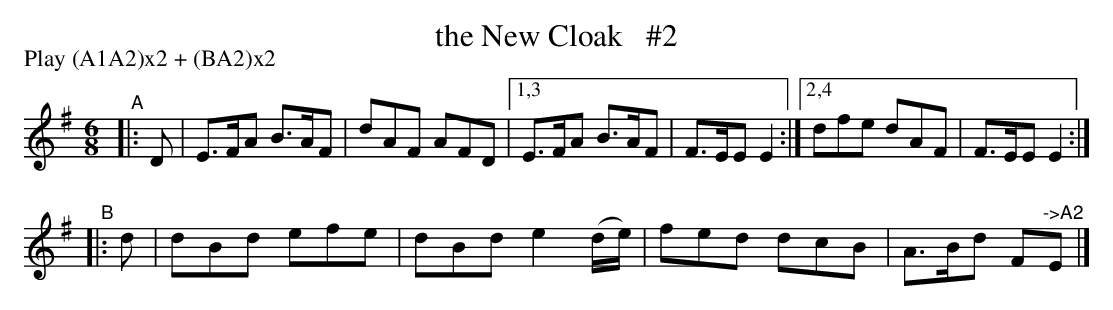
X:1
T: the New Cloak   #2
P: Play (A1A2)x2 + (BA2)x2
M: 6/8
L: 1/8
K: Em
"^A"|: D | E>FA B>AF | dAF AFD |1,3 E>FA B>AF | F>EE E2 :|2,4 dfe dAF | F>EE E2 :|
"^B"|: d | dBd efe | dBd e2(d/e/) | fed dcB | A>Bd F"^->A2"E |]
